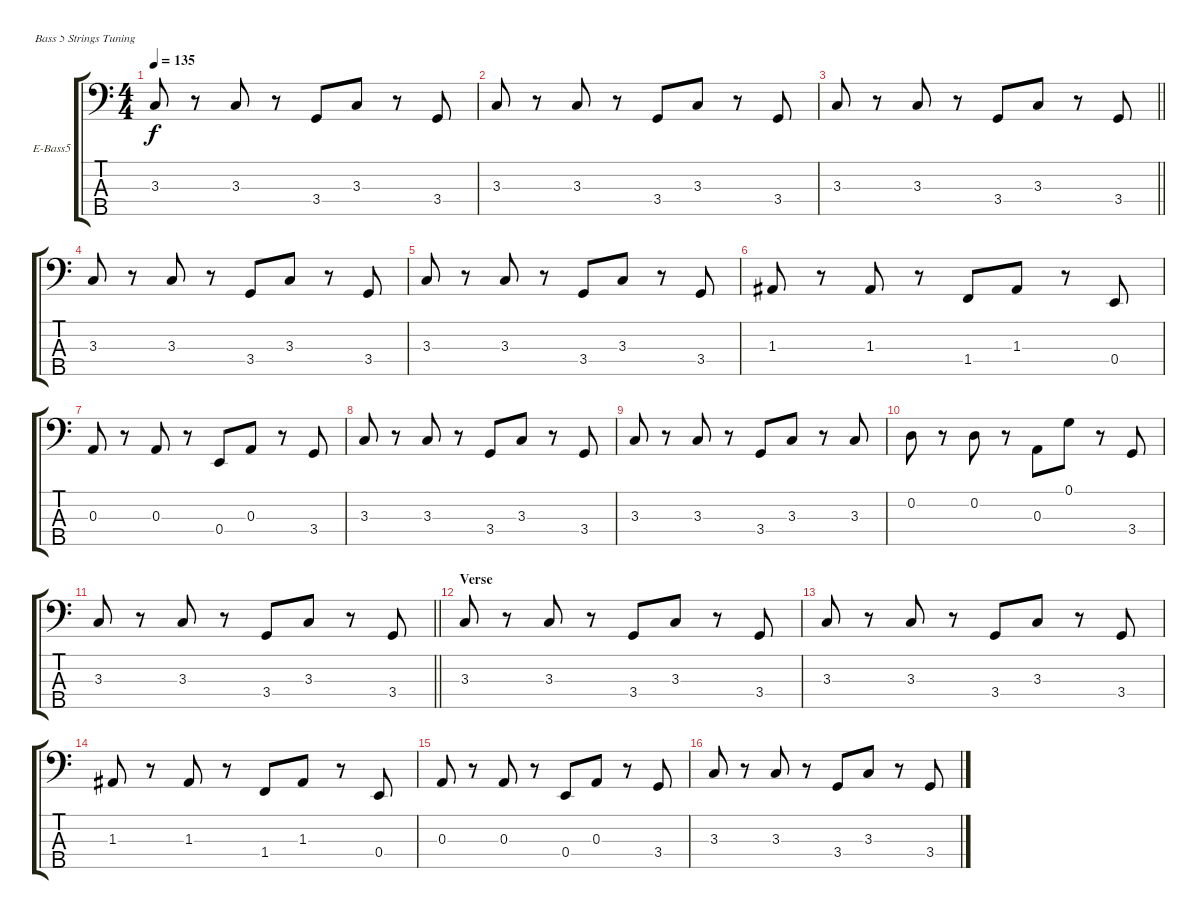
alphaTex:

\bracketExtendMode groupsimilarinstruments
\firstSystemTrackNameOrientation horizontal
\otherSystemsTrackNameOrientation horizontal
\track ("Bass Guitar" "E-Bass5") {instrument electricbassfinger}
\staff {score tabs}
\tuning (G2 D2 A1 E1 B0)
\ts (4 4)
\tempo 135
\clef f4
\ks c
3.3.8{dy f} r.8 3.3.8 r.8 3.4.8 3.3.8 r.8 3.4.8 |
3.3.8 r.8 3.3.8 r.8 3.4.8 3.3.8 r.8 3.4.8 |
\barLineRight lightlight
3.3.8 r.8 3.3.8 r.8 3.4.8 3.3.8 r.8 3.4.8 |
3.3.8 r.8 3.3.8 r.8 3.4.8 3.3.8 r.8 3.4.8 |
3.3.8 r.8 3.3.8 r.8 3.4.8 3.3.8 r.8 3.4.8 |
1.3.8 r.8 1.3.8 r.8 1.4.8 1.3.8 r.8 0.4.8 |
0.3.8 r.8 0.3.8 r.8 0.4.8 0.3.8 r.8 3.4.8 |
3.3.8 r.8 3.3.8 r.8 3.4.8 3.3.8 r.8 3.4.8 |
3.3.8 r.8 3.3.8 r.8 3.4.8 3.3.8 r.8 3.3.8 |
0.2.8 r.8 0.2.8 r.8 0.3.8 0.1.8 r.8 3.4.8 |
\barLineRight lightlight
3.3.8 r.8 3.3.8 r.8 3.4.8 3.3.8 r.8 3.4.8 |
\section ("" "Verse")
3.3.8 r.8 3.3.8 r.8 3.4.8 3.3.8 r.8 3.4.8 |
3.3.8 r.8 3.3.8 r.8 3.4.8 3.3.8 r.8 3.4.8 |
1.3.8 r.8 1.3.8 r.8 1.4.8 1.3.8 r.8 0.4.8 |
0.3.8 r.8 0.3.8 r.8 0.4.8 0.3.8 r.8 3.4.8 |
3.3.8 r.8 3.3.8 r.8 3.4.8 3.3.8 r.8 3.4.8
